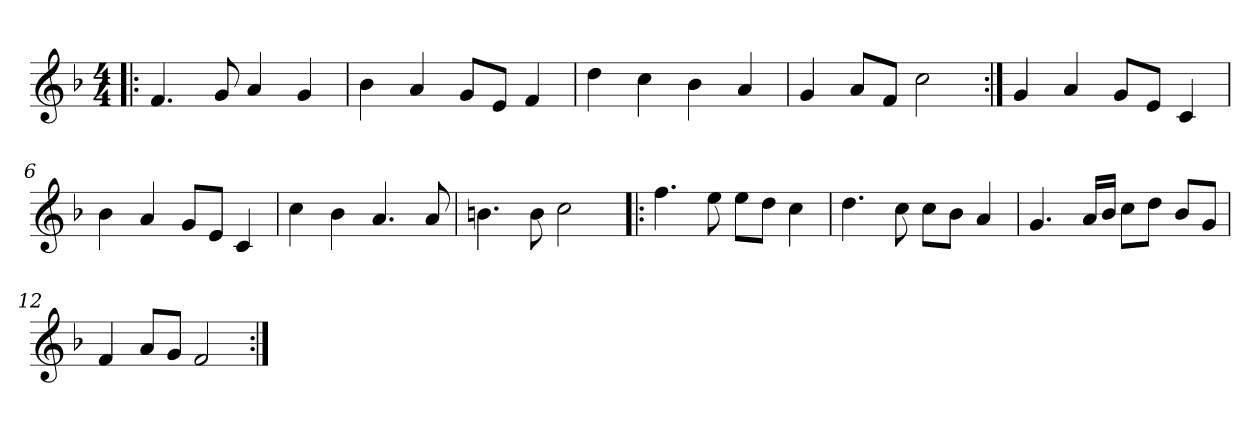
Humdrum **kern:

**kern
*part1
*staff1
*clefG2
*k[b-]
*F:
*M4/4
=1!|:
4.f/
8g/
4a/
4g/
=2
4b-\
4a/
8g/L
8e/J
4f/
=3
4dd\
4cc\
4b-\
4a/
=4
4g/
8a/L
8f/J
2cc\
=5:|!
4g/
4a/
8g/L
8e/J
4c/
=6
4b-\
4a/
8g/L
8e/J
4c/
=7
4cc\
4b-\
4.a/
8a/
=8
4.bn\
8b\
2cc\
!!LO:LB:g=z
=9!|:
4.ff\
8ee\
8ee\L
8dd\J
4cc\
=10
4.dd\
8cc\
8cc\L
8b-\J
4a/
=11
4.g/
16a/LL
16b-/JJ
8cc\L
8dd\J
8b-/L
8g/J
=12
4f/
8a/L
8g/J
2f/
=:|!
*-
